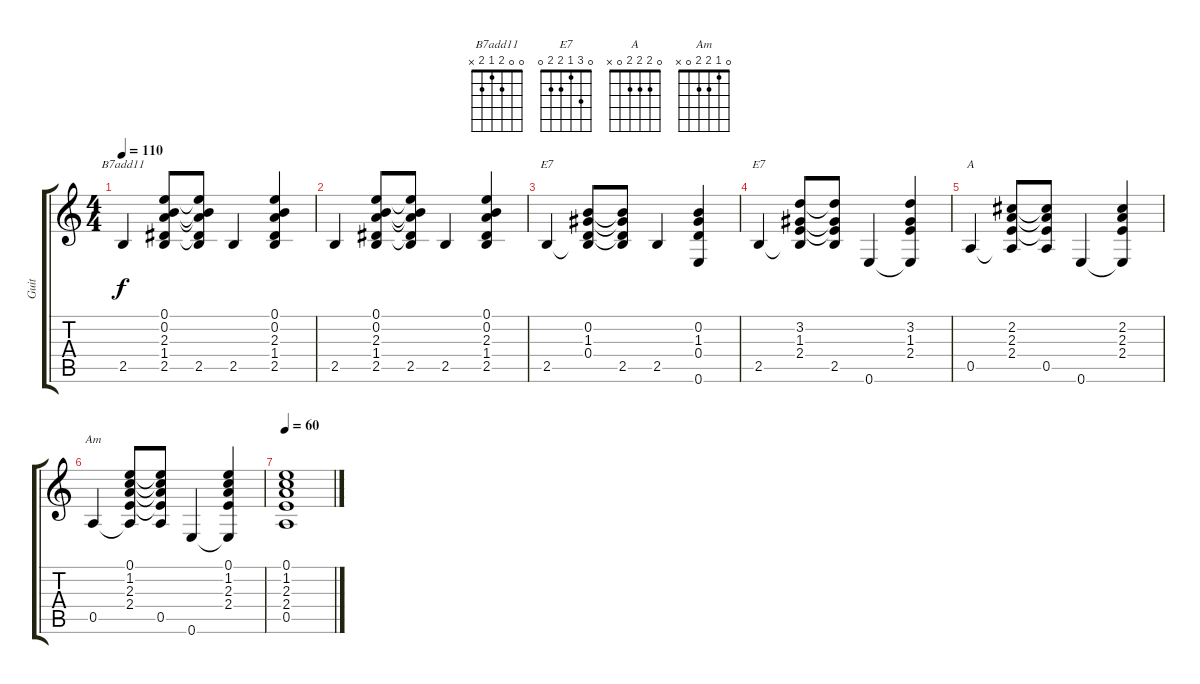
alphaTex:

\track ("Guit " "Guit ") {instrument acousticguitarsteel}
\staff {score tabs}
\tuning (E4 B3 G3 D3 A2 E2) {hide}
\chord ("B7add11" 0 0 2 1 2 x)
\chord ("E7" 0 0 1 0 2 0)
\chord ("E7" 0 3 1 2 2 0)
\chord ("A" 0 2 2 2 0 x)
\chord ("Am" 0 1 2 2 0 x)
\ts (4 4)
\tempo 110
\clef g2
\ks c
2.5.4{ch "B7add11" dy f} (0.1 0.2 2.3 1.4 2.5).8 (0.1{t} 0.2{t} 2.3{t} 1.4{t} 2.5).8 2.5.4 (0.1 0.2 2.3 1.4 2.5).4 |
2.5.4 (0.1 0.2 2.3 1.4 2.5).8 (0.1{t} 0.2{t} 2.3{t} 1.4{t} 2.5).8 2.5.4 (0.1 0.2 2.3 1.4 2.5).4 |
2.5.4{ch "E7"} (0.2 1.3 0.4 2.5{t}).8 (0.2{t} 1.3{t} 0.4{t} 2.5).8 2.5.4 (0.2 1.3 0.4 0.6{t}).4 |
2.5.4{ch "E7"} (3.2 1.3 2.4 2.5{t}).8 (3.2{t} 1.3{t} 2.4{t} 2.5).8 0.6.4 (3.2 1.3 2.4 0.6{t}).4 |
0.5.4{ch "A"} (2.2 2.3 2.4 0.5{t}).8 (2.2{t} 2.3{t} 2.4{t} 0.5).8 0.6.4 (2.2 2.3 2.4 0.6{t}).4 |
0.5.4{ch "Am"} (0.1 1.2 2.3 2.4 0.5{t}).8 (0.1{t} 1.2{t} 2.3{t} 2.4{t} 0.5).8 0.6.4 (0.1 1.2 2.3 2.4 0.6{t}).4 |
\tempo 60
(0.1 1.2 2.3 2.4 0.5).1{volume 0}
